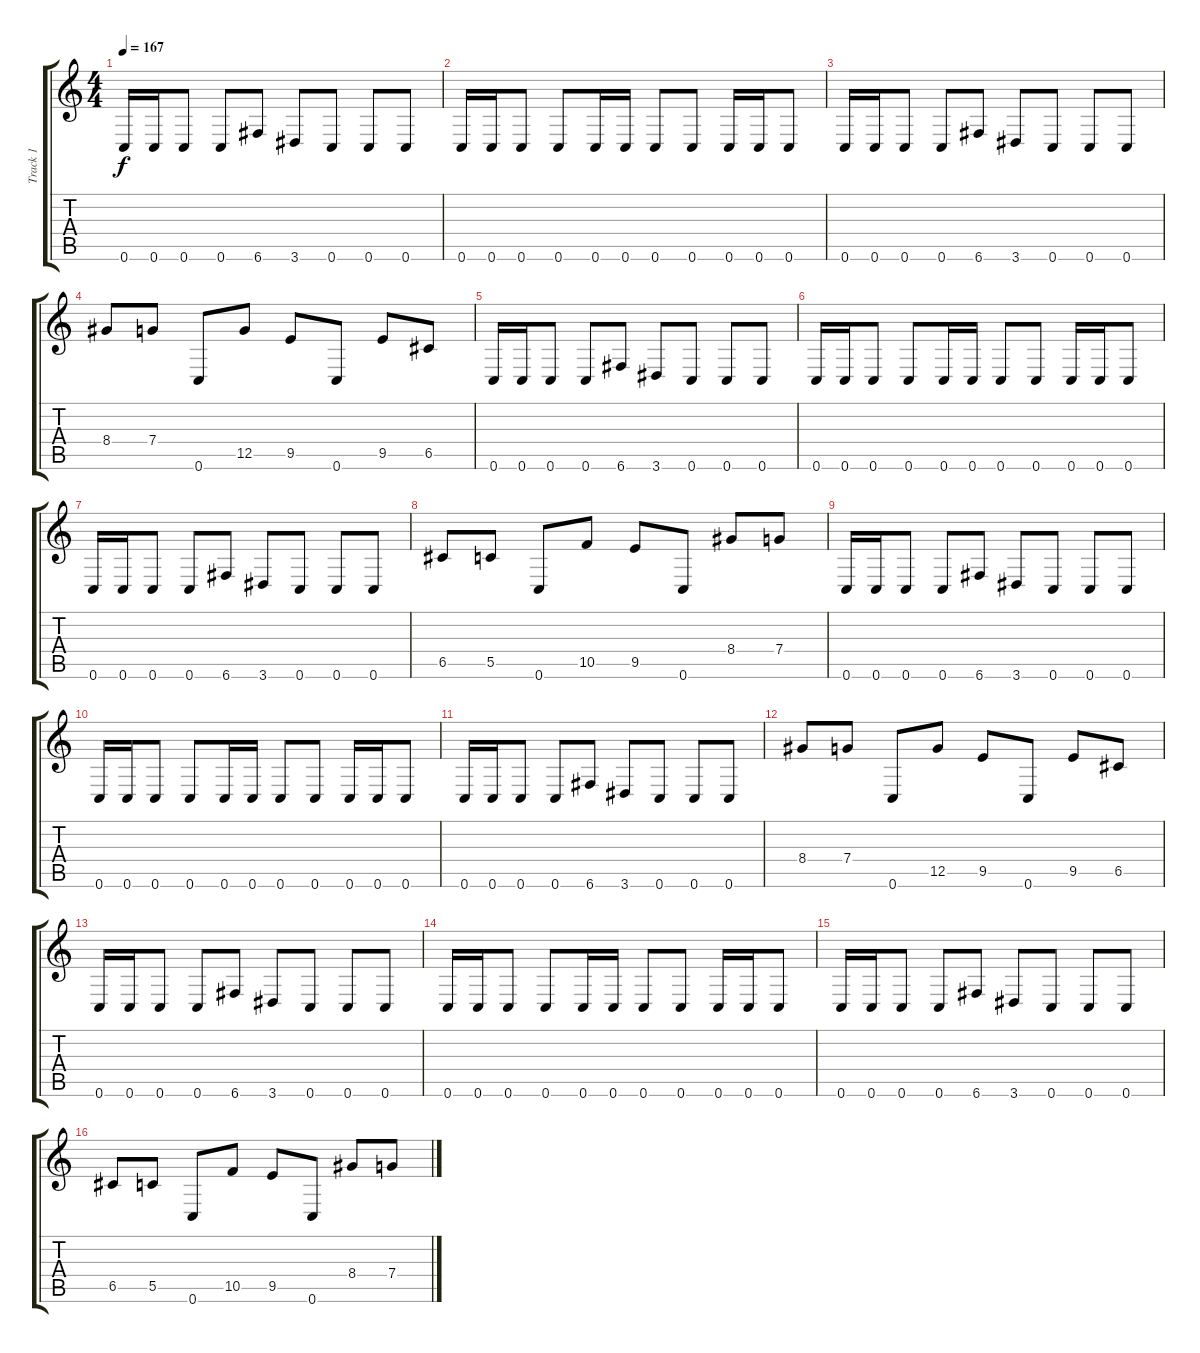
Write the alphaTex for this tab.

\track ("Track 1" "Track 1") {instrument distortionguitar}
\staff {score tabs}
\tuning (D4 A3 F3 C3 G2 C2) {hide}
\ts (4 4)
\tempo 167
\clef g2
\ks c
0.6.16{dy f} 0.6.16 0.6.8 0.6.8 6.6.8 3.6.8 0.6.8 0.6.8 0.6.8 |
0.6.16 0.6.16 0.6.8 0.6.8 0.6.16 0.6.16 0.6.8 0.6.8 0.6.16 0.6.16 0.6.8 |
0.6.16 0.6.16 0.6.8 0.6.8 6.6.8 3.6.8 0.6.8 0.6.8 0.6.8 |
8.4.8 7.4.8 0.6.8 12.5.8 9.5.8 0.6.8 9.5.8 6.5.8 |
0.6.16 0.6.16 0.6.8 0.6.8 6.6.8 3.6.8 0.6.8 0.6.8 0.6.8 |
0.6.16 0.6.16 0.6.8 0.6.8 0.6.16 0.6.16 0.6.8 0.6.8 0.6.16 0.6.16 0.6.8 |
0.6.16 0.6.16 0.6.8 0.6.8 6.6.8 3.6.8 0.6.8 0.6.8 0.6.8 |
6.5.8 5.5.8 0.6.8 10.5.8 9.5.8 0.6.8 8.4.8 7.4.8 |
0.6.16 0.6.16 0.6.8 0.6.8 6.6.8 3.6.8 0.6.8 0.6.8 0.6.8 |
0.6.16 0.6.16 0.6.8 0.6.8 0.6.16 0.6.16 0.6.8 0.6.8 0.6.16 0.6.16 0.6.8 |
0.6.16 0.6.16 0.6.8 0.6.8 6.6.8 3.6.8 0.6.8 0.6.8 0.6.8 |
8.4.8 7.4.8 0.6.8 12.5.8 9.5.8 0.6.8 9.5.8 6.5.8 |
0.6.16 0.6.16 0.6.8 0.6.8 6.6.8 3.6.8 0.6.8 0.6.8 0.6.8 |
0.6.16 0.6.16 0.6.8 0.6.8 0.6.16 0.6.16 0.6.8 0.6.8 0.6.16 0.6.16 0.6.8 |
0.6.16 0.6.16 0.6.8 0.6.8 6.6.8 3.6.8 0.6.8 0.6.8 0.6.8 |
6.5.8 5.5.8 0.6.8 10.5.8 9.5.8 0.6.8 8.4.8 7.4.8
